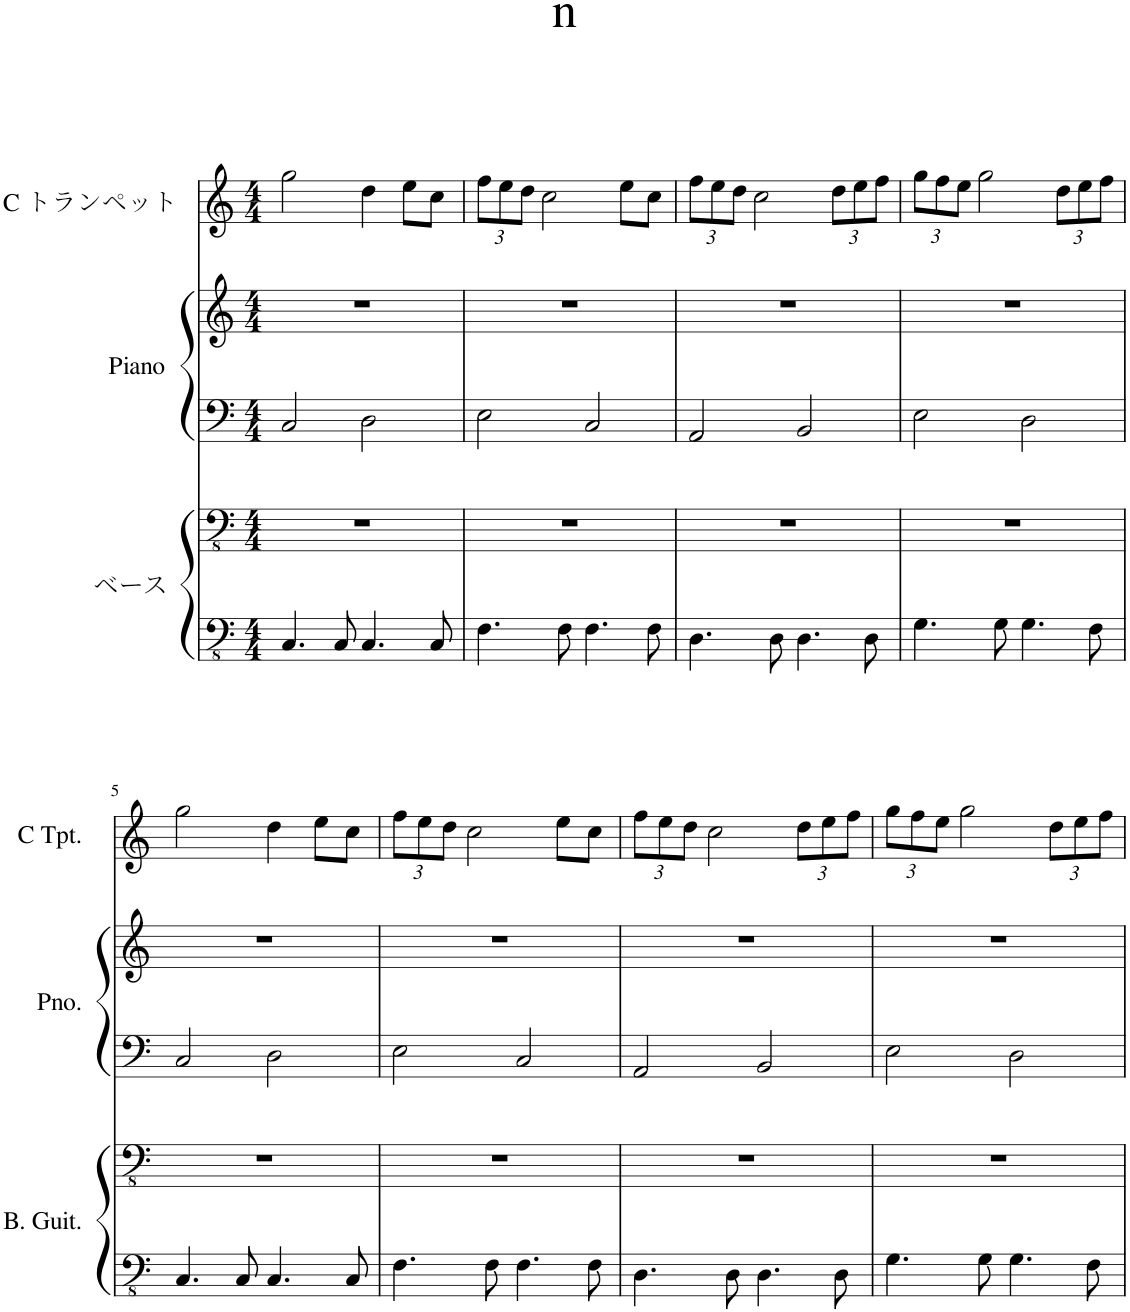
**kern	**kern	**kern	**kern	**kern
*part3	*part3	*part2	*part2	*part1
*staff5	*staff4	*staff3	*staff2	*staff1
*I"ベース	*	*I"Piano	*	*I"C トランペット
*	*	*I'Pno.	*	*
*clefFv4	*clefFv4	*clefF4	*clefG2	*clefG2
*	*	*	*	*ITrd1c2
*k[]	*k[]	*k[]	*k[]	*k[]
*M4/4	*M4/4	*M4/4	*M4/4	*M4/4
=1	=1	=1	=1	=1
4.CC/	1r	2C/	1r	2gg\
8CC/	.	.	.	.
4.CC/	.	2D\	.	4dd\
.	.	.	.	8ee\L
8CC/	.	.	.	8cc\J
=2	=2	=2	=2	=2
*	*	*	*	*Xbrackettup
4.FF\	1r	2E\	1r	12ff\L
.	.	.	.	12ee\
.	.	.	.	12dd\J
.	.	.	.	2cc\
8FF\	.	.	.	.
4.FF\	.	2C/	.	.
.	.	.	.	8ee\L
8FF\	.	.	.	8cc\J
=3	=3	=3	=3	=3
4.DD\	1r	2AA/	1r	12ff\L
.	.	.	.	12ee\
.	.	.	.	12dd\J
.	.	.	.	2cc\
8DD\	.	.	.	.
4.DD\	.	2BB/	.	.
.	.	.	.	12dd\L
.	.	.	.	12ee\
8DD\	.	.	.	.
.	.	.	.	12ff\J
=4	=4	=4	=4	=4
4.GG\	1r	2E\	1r	12gg\L
.	.	.	.	12ff\
.	.	.	.	12ee\J
.	.	.	.	2gg\
8GG\	.	.	.	.
4.GG\	.	2D\	.	.
.	.	.	.	12dd\L
.	.	.	.	12ee\
8FF\	.	.	.	.
.	.	.	.	12ff\J
!!LO:LB:g=z
=5	=5	=5	=5	=5
4.CC/	1r	2C/	1r	2gg\
8CC/	.	.	.	.
4.CC/	.	2D\	.	4dd\
.	.	.	.	8ee\L
8CC/	.	.	.	8cc\J
=6	=6	=6	=6	=6
4.FF\	1r	2E\	1r	12ff\L
.	.	.	.	12ee\
.	.	.	.	12dd\J
.	.	.	.	2cc\
8FF\	.	.	.	.
4.FF\	.	2C/	.	.
.	.	.	.	8ee\L
8FF\	.	.	.	8cc\J
=7	=7	=7	=7	=7
4.DD\	1r	2AA/	1r	12ff\L
.	.	.	.	12ee\
.	.	.	.	12dd\J
.	.	.	.	2cc\
8DD\	.	.	.	.
4.DD\	.	2BB/	.	.
.	.	.	.	12dd\L
.	.	.	.	12ee\
8DD\	.	.	.	.
.	.	.	.	12ff\J
=8	=8	=8	=8	=8
4.GG\	1r	2E\	1r	12gg\L
.	.	.	.	12ff\
.	.	.	.	12ee\J
.	.	.	.	2gg\
8GG\	.	.	.	.
4.GG\	.	2D\	.	.
.	.	.	.	12dd\L
.	.	.	.	12ee\
8FF\	.	.	.	.
.	.	.	.	12ff\J
=	=	=	=	=
*-	*-	*-	*-	*-
